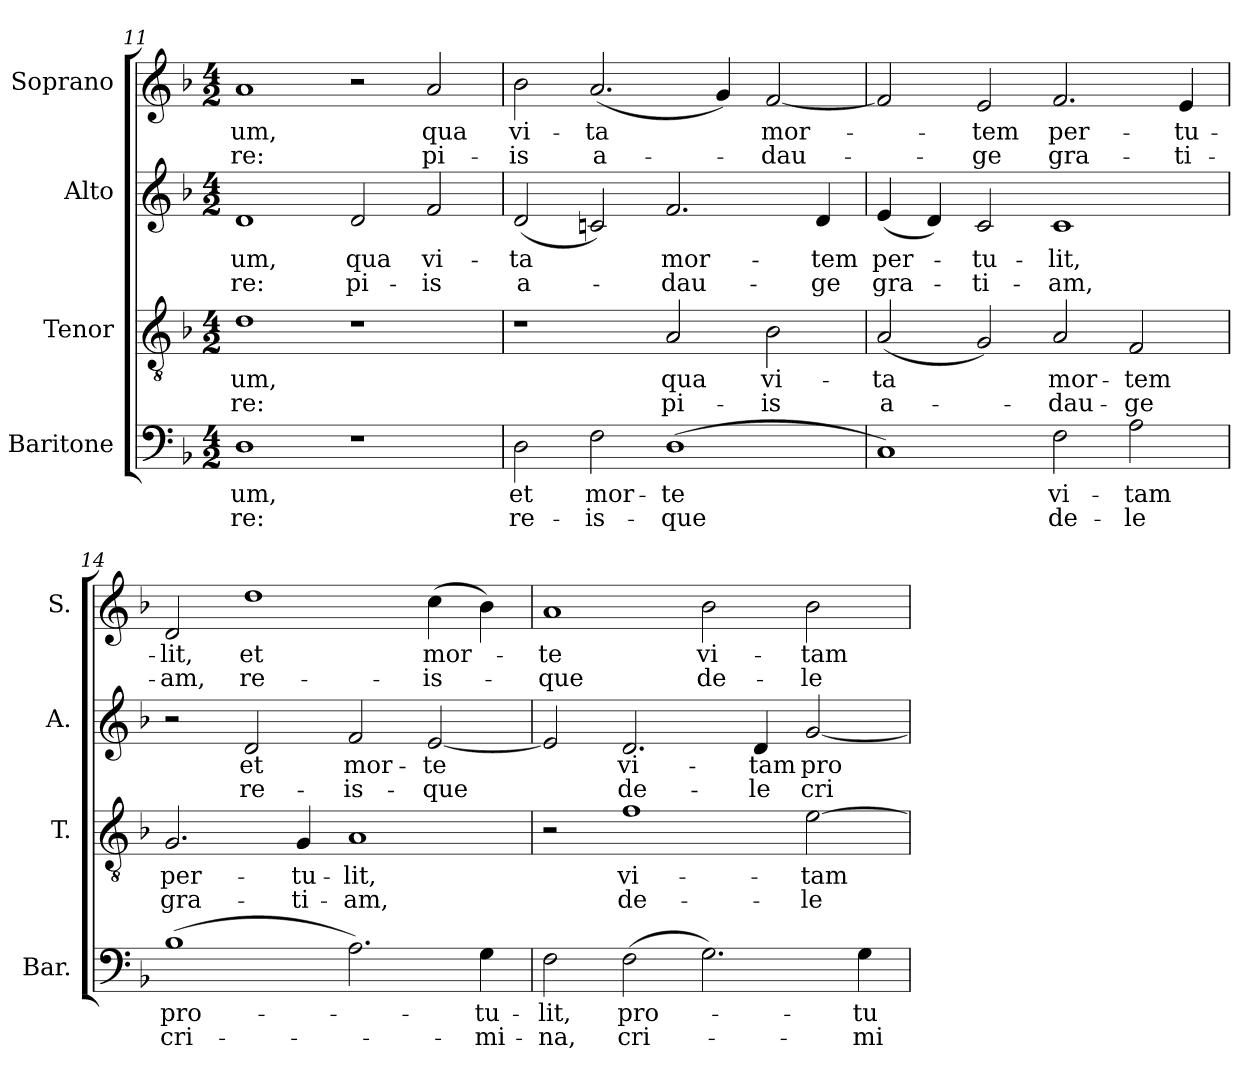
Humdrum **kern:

**kern	**text	**text	**kern	**text	**text	**kern	**text	**text	**kern	**text	**text
*part4	*part4	*part4	*part3	*part3	*part3	*part2	*part2	*part2	*part1	*part1	*part1
*staff4	*staff4	*staff4	*staff3	*staff3	*staff3	*staff2	*staff2	*staff2	*staff1	*staff1	*staff1
*I"Baritone	*	*	*I"Tenor	*	*	*I"Alto	*	*	*I"Soprano	*	*
*I'Bar.	*	*	*I'T.	*	*	*I'A.	*	*	*I'S.	*	*
*clefF4	*	*	*clefGv2	*	*	*clefG2	*	*	*clefG2	*	*
*	*	*	*ITrd7c12	*	*	*	*	*	*	*	*
*k[b-]	*	*	*k[b-]	*	*	*k[b-]	*	*	*k[b-]	*	*
*F:	*	*	*F:	*	*	*F:	*	*	*F:	*	*
*M4/2	*	*	*M4/2	*	*	*M4/2	*	*	*M4/2	*	*
=11	=11	=11	=11	=11	=11	=11	=11	=11	=11	=11	=11
!	!LO:LY:b:color=#000000	!LO:LY:b:color=#000000	!	!	!	!	!	!	!	!	!
!	!	!	!	!LO:LY:b:color=#000000	!LO:LY:b:color=#000000	!	!	!	!	!	!
!	!	!	!	!	!	!	!LO:LY:b:color=#000000	!LO:LY:b:color=#000000	!	!	!
!	!	!	!	!	!	!	!	!	!	!LO:LY:b:color=#000000	!LO:LY:b:color=#000000
1Di	-um,	-re:	1Di	-um,	-re:	1di	-um,	-re:	1ai	-um,	-re:
!	!	!	!	!	!	!	!LO:LY:b:color=#000000	!LO:LY:b:color=#000000	!	!	!
1r	.	.	1r	.	.	2di/	qua	pi-	2r	.	.
!	!	!	!	!	!	!	!LO:LY:b:color=#000000	!LO:LY:b:color=#000000	!	!	!
!	!	!	!	!	!	!	!	!	!	!LO:LY:b:color=#000000	!LO:LY:b:color=#000000
.	.	.	.	.	.	2fi/	vi-	-is	2ai/	qua	pi-
=12	=12	=12	=12	=12	=12	=12	=12	=12	=12	=12	=12
!	!LO:LY:b:color=#000000	!LO:LY:b:color=#000000	!	!	!	!	!	!	!	!	!
!	!	!	!	!	!	!	!LO:LY:b:color=#000000	!LO:LY:b:color=#000000	!	!	!
!	!	!	!	!	!	!	!	!	!	!LO:LY:b:color=#000000	!LO:LY:b:color=#000000
2Di\	et	re-	1r	.	.	(2di/	-ta	a-	2b-i\	vi-	-is
!	!LO:LY:b:color=#000000	!LO:LY:b:color=#000000	!	!	!	!	!	!	!	!	!
!	!	!	!	!	!	!	!	!	!	!LO:LY:b:color=#000000	!LO:LY:b:color=#000000
2Fi\	mor-	-is-	.	.	.	2cni/)	.	.	(2.ai/	-ta	a-
!	!LO:LY:b:color=#000000	!LO:LY:b:color=#000000	!	!	!	!	!	!	!	!	!
!	!	!	!	!LO:LY:b:color=#000000	!LO:LY:b:color=#000000	!	!	!	!	!	!
!	!	!	!	!	!	!	!LO:LY:b:color=#000000	!LO:LY:b:color=#000000	!	!	!
(1Di	-te	-que	2AAi/	qua	pi-	2.fi/	mor-	-dau-	.	.	.
.	.	.	.	.	.	.	.	.	4gi/)	.	.
!	!	!	!	!LO:LY:b:color=#000000	!LO:LY:b:color=#000000	!	!	!	!	!	!
!	!	!	!	!	!	!	!	!	!	!LO:LY:b:color=#000000	!LO:LY:b:color=#000000
.	.	.	2BB-i\	vi-	-is	.	.	.	[2fi/	mor-	-dau-
!	!	!	!	!	!	!	!LO:LY:b:color=#000000	!LO:LY:b:color=#000000	!	!	!
.	.	.	.	.	.	4di/	-tem	-ge	.	.	.
!!LO:LB:g=z
=13	=13	=13	=13	=13	=13	=13	=13	=13	=13	=13	=13
!	!	!	!	!LO:LY:b:color=#000000	!LO:LY:b:color=#000000	!	!	!	!	!	!
!	!	!	!	!	!	!	!LO:LY:b:color=#000000	!LO:LY:b:color=#000000	!	!	!
1Ci)	.	.	(2AAi/	-ta	a-	(4ei/	per-	gra-	2fi/]	.	.
.	.	.	.	.	.	4di/)	.	.	.	.	.
!	!	!	!	!	!	!	!LO:LY:b:color=#000000	!LO:LY:b:color=#000000	!	!	!
!	!	!	!	!	!	!	!	!	!	!LO:LY:b:color=#000000	!LO:LY:b:color=#000000
.	.	.	2GGi/)	.	.	2ci/	-tu-	-ti-	2ei/	-tem	-ge
!	!LO:LY:b:color=#000000	!LO:LY:b:color=#000000	!	!	!	!	!	!	!	!	!
!	!	!	!	!LO:LY:b:color=#000000	!LO:LY:b:color=#000000	!	!	!	!	!	!
!	!	!	!	!	!	!	!LO:LY:b:color=#000000	!LO:LY:b:color=#000000	!	!	!
!	!	!	!	!	!	!	!	!	!	!LO:LY:b:color=#000000	!LO:LY:b:color=#000000
2Fi\	vi-	de-	2AAi/	mor-	-dau-	1ci	-lit,	-am,	2.fi/	per-	gra-
!	!LO:LY:b:color=#000000	!LO:LY:b:color=#000000	!	!	!	!	!	!	!	!	!
!	!	!	!	!LO:LY:b:color=#000000	!LO:LY:b:color=#000000	!	!	!	!	!	!
2Ai\	-tam	-le	2FFi/	-tem	-ge	.	.	.	.	.	.
!	!	!	!	!	!	!	!	!	!	!LO:LY:b:color=#000000	!LO:LY:b:color=#000000
.	.	.	.	.	.	.	.	.	4ei/	-tu-	-ti-
=14	=14	=14	=14	=14	=14	=14	=14	=14	=14	=14	=14
!	!LO:LY:b:color=#000000	!LO:LY:b:color=#000000	!	!	!	!	!	!	!	!	!
!	!	!	!	!LO:LY:b:color=#000000	!LO:LY:b:color=#000000	!	!	!	!	!	!
!	!	!	!	!	!	!	!	!	!	!LO:LY:b:color=#000000	!LO:LY:b:color=#000000
(1B-i	pro-	cri-	2.GGi/	per-	gra-	2r	.	.	2di/	-lit,	-am,
!	!	!	!	!	!	!	!LO:LY:b:color=#000000	!LO:LY:b:color=#000000	!	!	!
!	!	!	!	!	!	!	!	!	!	!LO:LY:b:color=#000000	!LO:LY:b:color=#000000
.	.	.	.	.	.	2di/	et	re-	1ddi	et	re-
!	!	!	!	!LO:LY:b:color=#000000	!LO:LY:b:color=#000000	!	!	!	!	!	!
.	.	.	4GGi/	-tu-	-ti-	.	.	.	.	.	.
!	!	!	!	!LO:LY:b:color=#000000	!LO:LY:b:color=#000000	!	!	!	!	!	!
!	!	!	!	!	!	!	!LO:LY:b:color=#000000	!LO:LY:b:color=#000000	!	!	!
2.Ai\)	.	.	1AAi	-lit,	-am,	2fi/	mor-	-is-	.	.	.
!	!	!	!	!	!	!	!LO:LY:b:color=#000000	!LO:LY:b:color=#000000	!	!	!
!	!	!	!	!	!	!	!	!	!	!LO:LY:b:color=#000000	!LO:LY:b:color=#000000
.	.	.	.	.	.	[2ei/	-te	-que	(4cci\	mor-	-is-
!	!LO:LY:b:color=#000000	!LO:LY:b:color=#000000	!	!	!	!	!	!	!	!	!
4Gi\	-tu-	-mi-	.	.	.	.	.	.	4b-i\)	.	.
=15	=15	=15	=15	=15	=15	=15	=15	=15	=15	=15	=15
!	!LO:LY:b:color=#000000	!LO:LY:b:color=#000000	!	!	!	!	!	!	!	!	!
!	!	!	!	!	!	!	!	!	!	!LO:LY:b:color=#000000	!LO:LY:b:color=#000000
2Fi\	-lit,	-na,	2r	.	.	2ei/]	.	.	1ai	-te	-que
!	!LO:LY:b:color=#000000	!LO:LY:b:color=#000000	!	!	!	!	!	!	!	!	!
!	!	!	!	!LO:LY:b:color=#000000	!LO:LY:b:color=#000000	!	!	!	!	!	!
!	!	!	!	!	!	!	!LO:LY:b:color=#000000	!LO:LY:b:color=#000000	!	!	!
(2Fi\	pro-	cri-	1Fi	vi-	de-	2.di/	vi-	de-	.	.	.
!	!	!	!	!	!	!	!	!	!	!LO:LY:b:color=#000000	!LO:LY:b:color=#000000
2.Gi\)	.	.	.	.	.	.	.	.	2b-i\	vi-	de-
!	!	!	!	!	!	!	!LO:LY:b:color=#000000	!LO:LY:b:color=#000000	!	!	!
.	.	.	.	.	.	4di/	-tam	-le	.	.	.
!	!	!	!	!LO:LY:b:color=#000000	!LO:LY:b:color=#000000	!	!	!	!	!	!
!	!	!	!	!	!	!	!LO:LY:b:color=#000000	!LO:LY:b:color=#000000	!	!	!
!	!	!	!	!	!	!	!	!	!	!LO:LY:b:color=#000000	!LO:LY:b:color=#000000
.	.	.	[2Ei\	-tam	-le	[2gi/	pro-	cri-	2b-i\	-tam	-le
!	!LO:LY:b:color=#000000	!LO:LY:b:color=#000000	!	!	!	!	!	!	!	!	!
4Gi\	-tu-	-mi-	.	.	.	.	.	.	.	.	.
=	=	=	=	=	=	=	=	=	=	=	=
*-	*-	*-	*-	*-	*-	*-	*-	*-	*-	*-	*-
